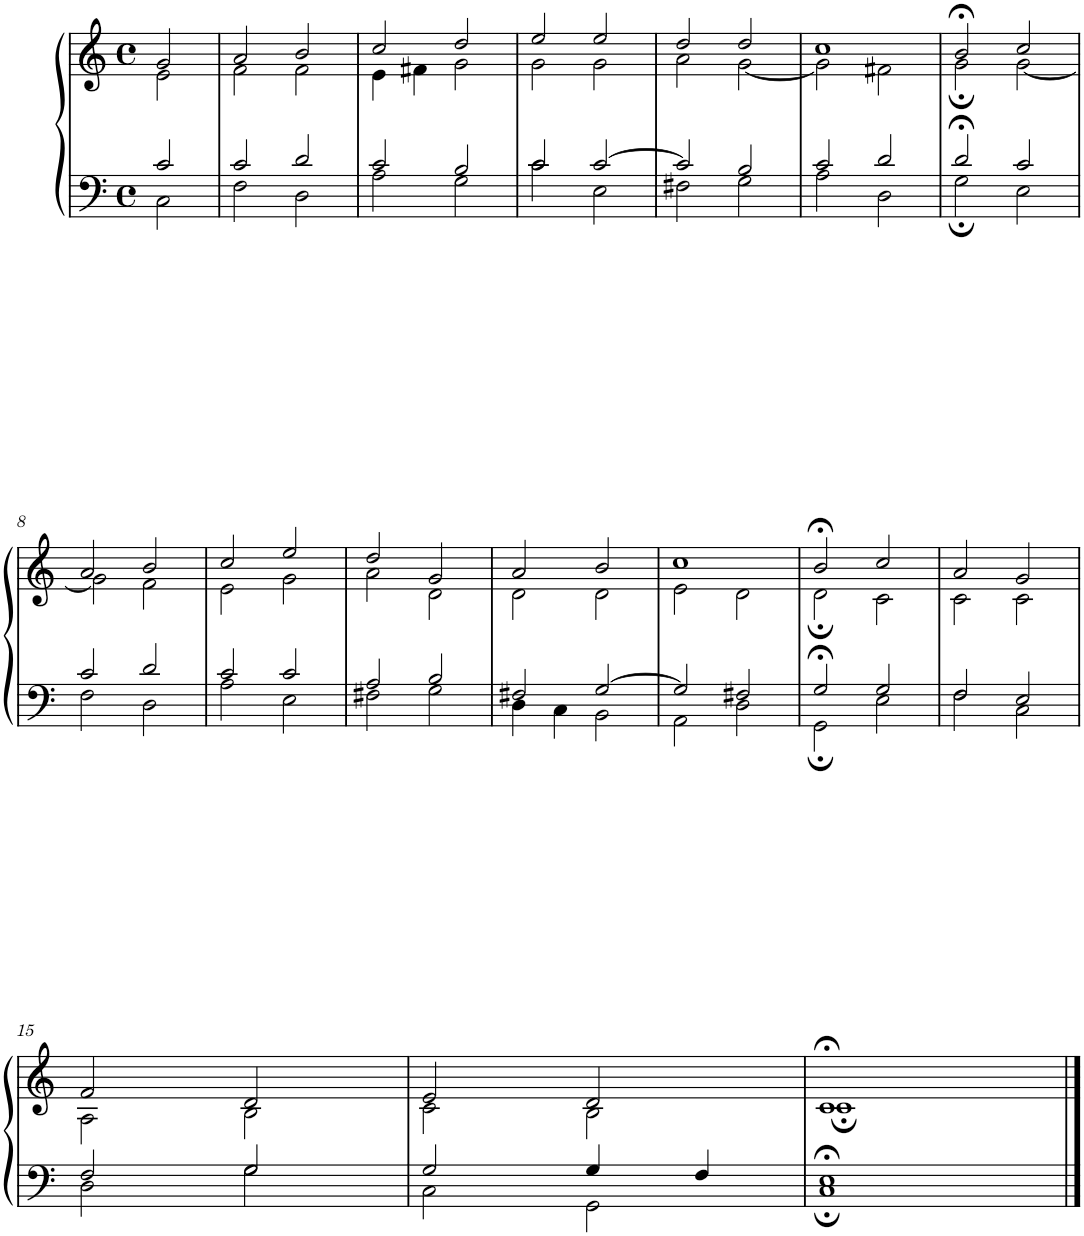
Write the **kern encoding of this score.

**kern	**kern
*part1	*part1
*staff2	*staff1
*I"Piano	*
*I'Pno.	*
*clefF4	*clefG2
*k[]	*k[]
*M4/4	*M4/4
*met(c)	*met(c)
=1	=1
*^	*^
2c/	2C\	2g/	2e\
=2	=2	=2	=2
2c/	2F\	2a/	2f\
2d/	2D\	2b/	2f\
=3	=3	=3	=3
2c/	2A\	2cc/	4e\
.	.	.	4f#X\
2B/	2G\	2dd/	2g\
=4	=4	=4	=4
2c/	2c\	2ee/	2g\
[2c/	2E\	2ee/	2g\
=5	=5	=5	=5
2c/]	2F#X\	2dd/	2a\
2B/	2G\	2dd/	[2g\
=6	=6	=6	=6
2c/	2A\	1cc	2g\]
2d/	2D\	.	2f#X\
=7	=7	=7	=7
2d;</	2G;\	2b;</	2g;\
2c/	2E\	2cc/	[2g\
!!LO:LB:g=z	!!
=8	=8	=8	=8
2c/	2F\	2a/	2g\]
2d/	2D\	2b/	2f\
=9	=9	=9	=9
2c/	2A\	2cc/	2e\
2c/	2E\	2ee/	2g\
=10	=10	=10	=10
2A/	2F#X\	2dd/	2a\
2B/	2G\	2g/	2d\
=11	=11	=11	=11
2F#X/	4D\	2a/	2d\
.	4C\	.	.
[2G/	2BB\	2b/	2d\
=12	=12	=12	=12
2G/]	2AA\	1cc	2e\
2F#X/	2D\	.	2d\
=13	=13	=13	=13
2G;</	2GG;\	2b;</	2d;\
2G/	2E\	2cc/	2c\
=14	=14	=14	=14
2F/	2F\	2a/	2c\
2E/	2C\	2g/	2c\
!!LO:LB:g=z	!!
=15	=15	=15	=15
2F/	2D\	2f/	2A\
2G/	2G\	2d/	2B\
=16	=16	=16	=16
2G/	2C\	2e/	2c\
4G/	2GG\	2d/	2B\
4F/	.	.	.
=17	=17	=17	=17
1E;<	1C;	1c;<	1c;
*v	*v	*	*
*	*v	*v
==	==
*-	*-
